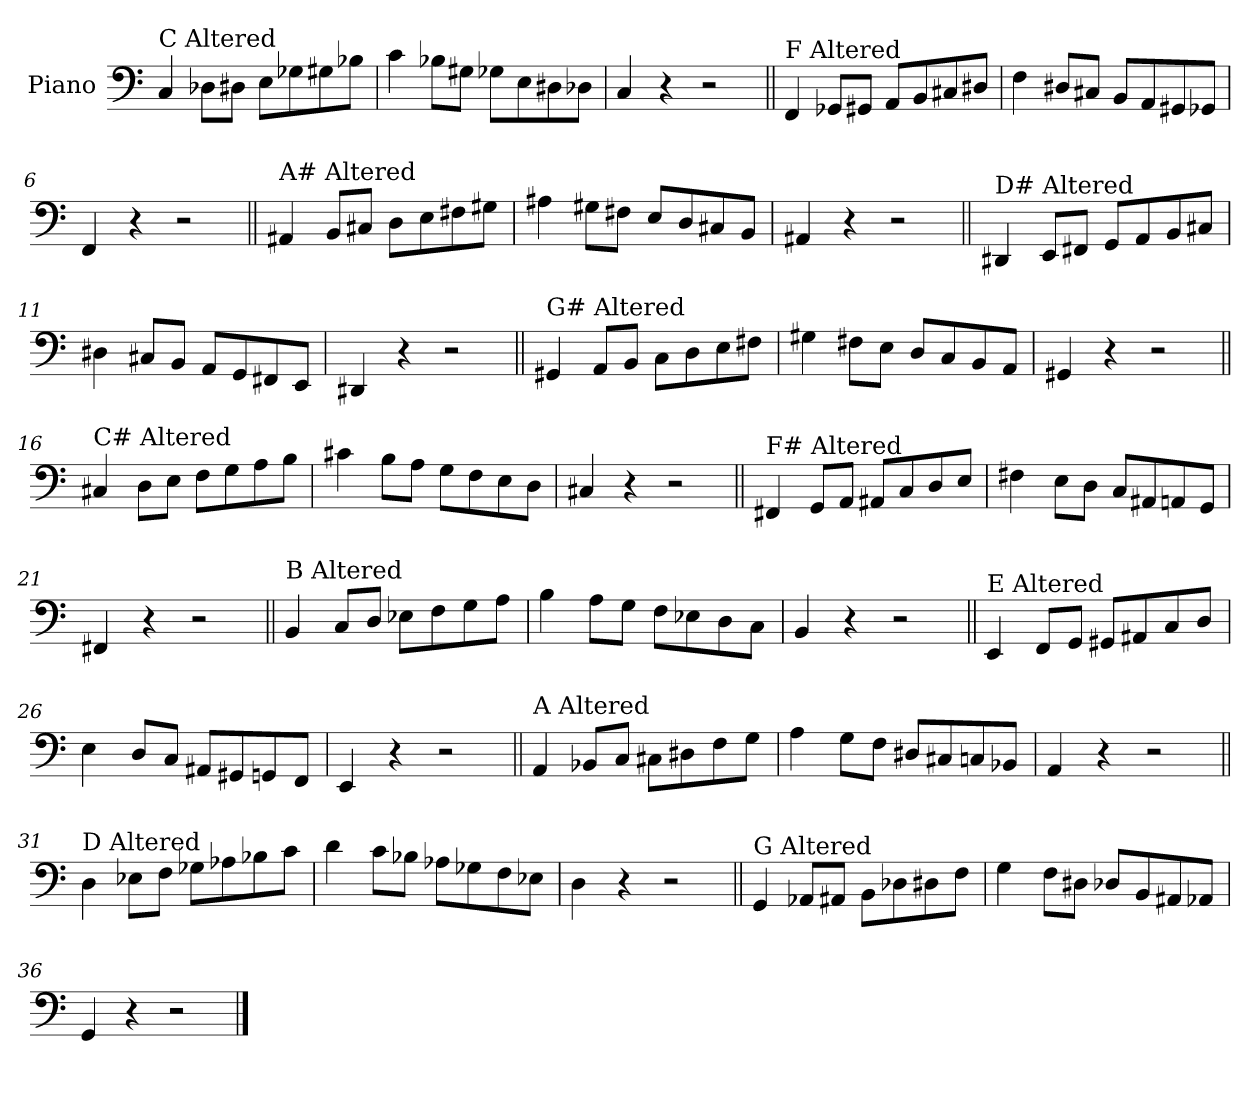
**kern
*part1
*staff1
*I"Piano
*I'Pno.
*clefF4
*k[]
=1
!LO:TX:a:t=C Altered
4C/
8D-X\L
8D#X\J
8E\L
8G-X\
8G#X\
8B-X\J
=2
4c\
8B-X\L
8G#X\J
8G-X\L
8E\
8D#X\
8D-X\J
=3
4C/
4r
2r
=4||
!LO:TX:a:t=F Altered
4FF/
8GG-X/L
8GG#X/J
8AA/L
8BB/
8C#X/
8D#X/J
=5
4F\
8D#X/L
8C#X/J
8BB/L
8AA/
8GG#X/
8GG-X/J
=6
4FF/
4r
2r
!!LO:LB:g=z
=7||
!LO:TX:a:t=A# Altered
4AA#X/
8BB/L
8C#X/J
8D\L
8E\
8F#X\
8G#X\J
=8
4A#X\
8G#X\L
8F#X\J
8E/L
8D/
8C#X/
8BB/J
=9
4AA#X/
4r
2r
=10||
!LO:TX:a:t=D# Altered
4DD#X/
8EE/L
8FF#X/J
8GG/L
8AA/
8BB/
8C#X/J
=11
4D#X\
8C#X/L
8BB/J
8AA/L
8GG/
8FF#X/
8EE/J
=12
4DD#X/
4r
2r
!!LO:LB:g=z
=13||
!LO:TX:a:t=G# Altered
4GG#X/
8AA/L
8BB/J
8C\L
8D\
8E\
8F#X\J
=14
4G#X\
8F#X\L
8E\J
8D/L
8C/
8BB/
8AA/J
=15
4GG#X/
4r
2r
=16||
!LO:TX:a:t=C# Altered
4C#X/
8D\L
8E\J
8F\L
8G\
8A\
8B\J
=17
4c#X\
8B\L
8A\J
8G\L
8F\
8E\
8D\J
=18
4C#X/
4r
2r
!!LO:LB:g=z
=19||
!LO:TX:a:t=F# Altered
4FF#X/
8GG/L
8AA/J
8AA#X/L
8C/
8D/
8E/J
=20
4F#X\
8E\L
8D\J
8C/L
8AA#X/
8AAn/
8GG/J
=21
4FF#X/
4r
2r
=22||
!LO:TX:a:t=B Altered
4BB/
8C/L
8D/J
8E-X\L
8F\
8G\
8A\J
=23
4B\
8A\L
8G\J
8F\L
8E-X\
8D\
8C\J
=24
4BB/
4r
2r
!!LO:LB:g=z
=25||
!LO:TX:a:t=E Altered
4EE/
8FF/L
8GG/J
8GG#X/L
8AA#X/
8C/
8D/J
=26
4E\
8D/L
8C/J
8AA#X/L
8GG#X/
8GGn/
8FF/J
=27
4EE/
4r
2r
=28||
!LO:TX:a:t=A Altered
4AA/
8BB-X/L
8C/J
8C#X\L
8D#X\
8F\
8G\J
=29
4A\
8G\L
8F\J
8D#X/L
8C#X/
8Cn/
8BB-X/J
=30
4AA/
4r
2r
!!LO:LB:g=z
=31||
!LO:TX:a:t=D Altered
4D\
8E-X\L
8F\J
8G-X\L
8A-X\
8B-X\
8c\J
=32
4d\
8c\L
8B-X\J
8A-X\L
8G-X\
8F\
8E-X\J
=33
4D\
4r
2r
=34||
!LO:TX:a:t=G Altered
4GG/
8AA-X/L
8AA#X/J
8BB\L
8D-X\
8D#X\
8F\J
=35
4G\
8F\L
8D#X\J
8D-X/L
8BB/
8AA#X/
8AA-X/J
=36
4GG/
4r
2r
==
*-
